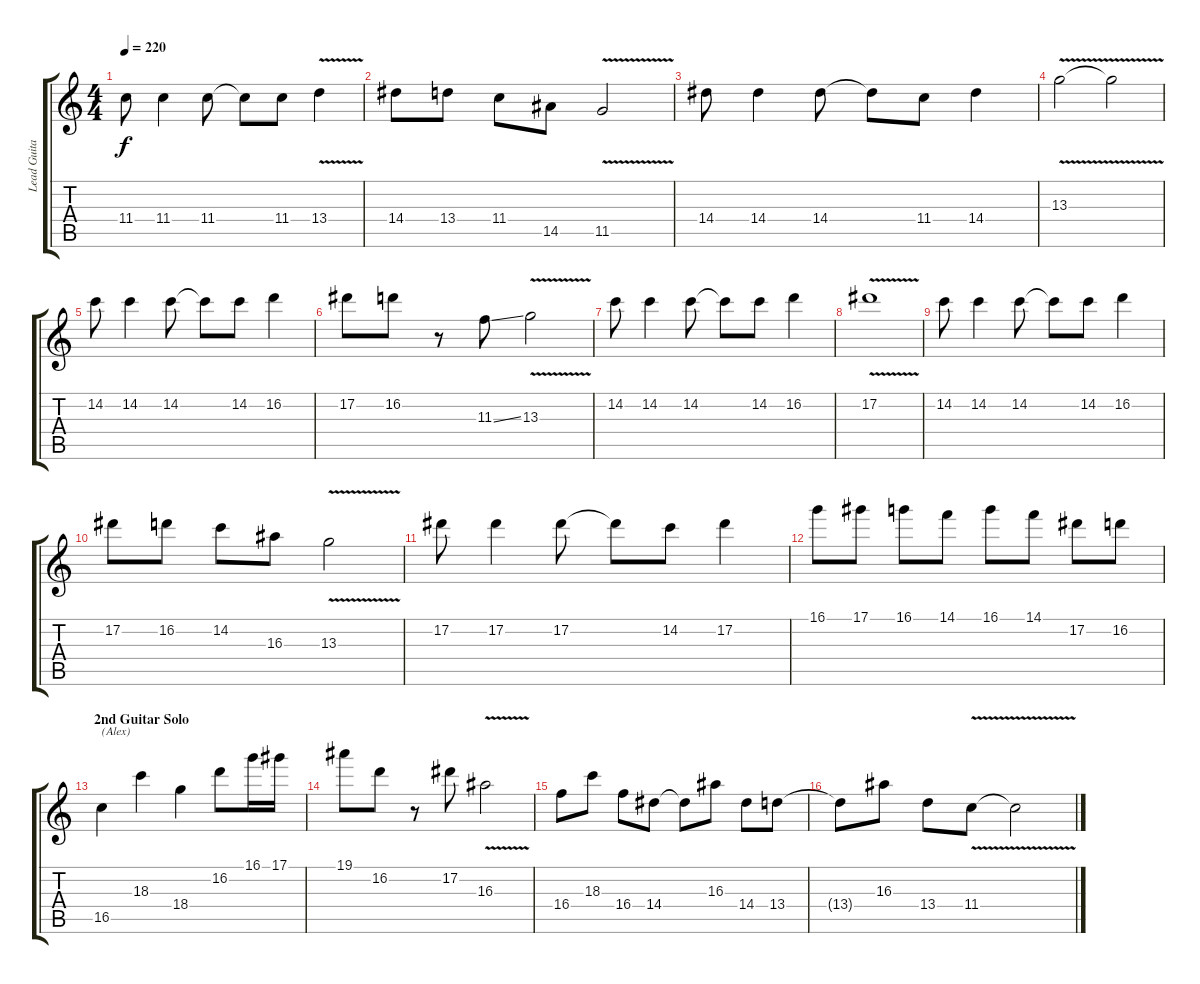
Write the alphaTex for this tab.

\track ("Lead Guitar 1" "Lead Guita") {instrument distortionguitar}
\staff {score tabs}
\tuning (Eb4 Bb3 Gb3 Db3 Ab2 Eb2) {hide}
\ts (4 4)
\tempo 220
\clef g2
\ks c
11.4.8{dy f} 11.4.4 11.4.8 11.4{t}.8 11.4.8 13.4{v}.4 |
14.4.8 13.4.8 11.4.8 14.5.8 11.5{v}.2 |
14.4.8 14.4.4 14.4.8 14.4{t}.8 11.4.8 14.4.4 |
13.3{v}.2 13.3{t}.2 |
14.2.8 14.2.4 14.2.8 14.2{t}.8 14.2.8 16.2.4 |
17.2.8 16.2.8 r.8 11.3{ss}.8 13.3{v}.2 |
14.2.8 14.2.4 14.2.8 14.2{t}.8 14.2.8 16.2.4 |
17.2{v}.1 |
14.2.8 14.2.4 14.2.8 14.2{t}.8 14.2.8 16.2.4 |
17.2.8 16.2.8 14.2.8 16.3.8 13.3{v}.2 |
17.2.8 17.2.4 17.2.8 17.2{t}.8 14.2.8 17.2.4 |
16.1.8 17.1.8 16.1.8 14.1.8 16.1.8 14.1.8 17.2.8 16.2.8 |
\section ("" "2nd Guitar Solo")
16.5.4{txt "(Alex)"} 18.3.4 18.4.4 16.2.8 16.1.16 17.1.16 |
19.1.8 16.2.8 r.8 17.2.8 16.3{v}.2 |
16.4.8 18.3.8 16.4.8 14.4.8 14.4{t}.8 16.3.8 14.4.8 13.4.8 |
13.4{t}.8 16.3.8 13.4.8 11.4{v}.8 11.4{t}.2
